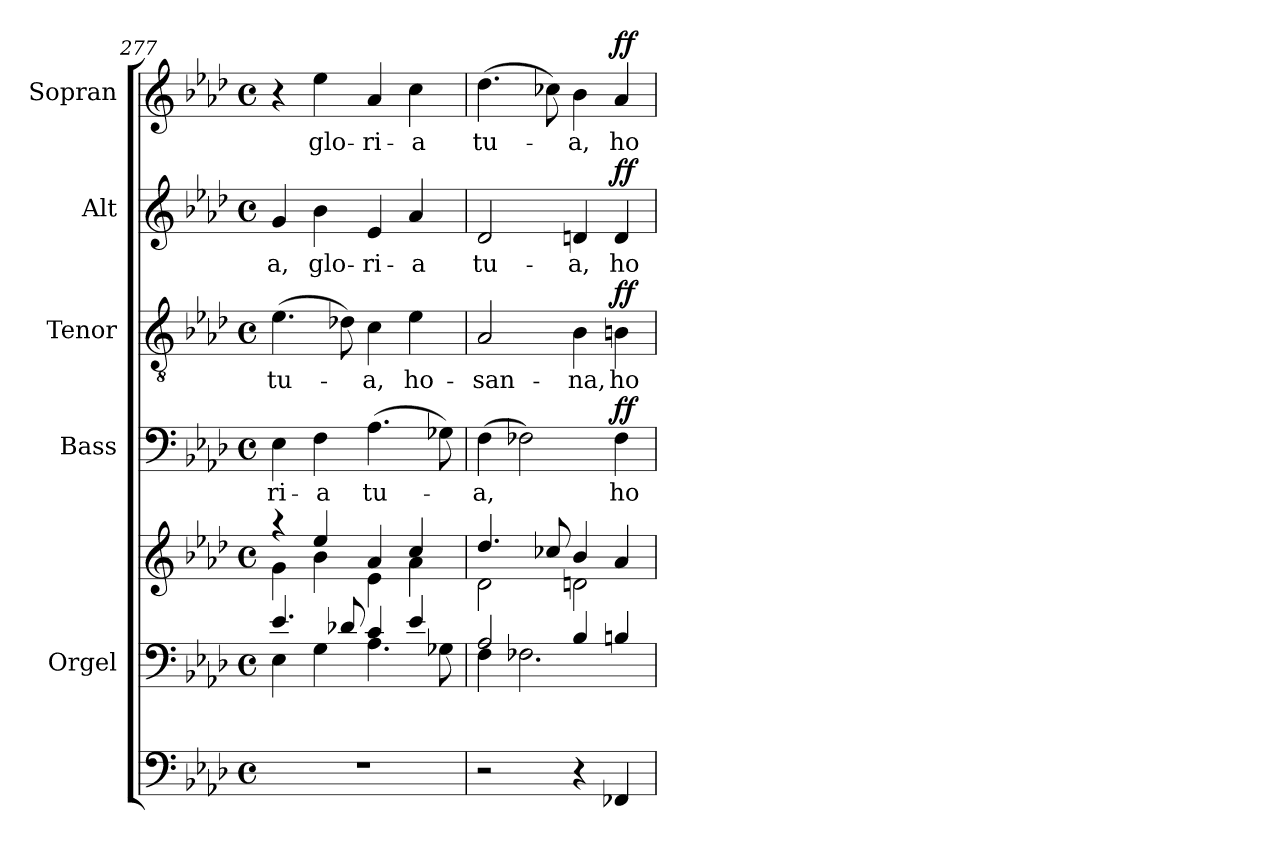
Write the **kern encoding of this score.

**kern	**kern	**kern	**kern	**text	**dynam	**kern	**text	**dynam	**kern	**text	**dynam	**kern	**text	**dynam
*part6	*part5	*part5	*part4	*part4	*part4	*part3	*part3	*part3	*part2	*part2	*part2	*part1	*part1	*part1
*staff7	*staff6	*staff5	*staff4	*staff4	*staff4	*staff3	*staff3	*staff3	*staff2	*staff2	*staff2	*staff1	*staff1	*staff1
*	*I"Orgel	*	*I"Bass	*	*	*I"Tenor	*	*	*I"Alt	*	*	*I"Sopran	*	*
*	*I'Org.	*	*I'B	*	*	*I'T	*	*	*I'A	*	*	*I'S	*	*
!!LO:PB:g=z
*clefF4	*clefF4	*clefG2	*clefF4	*	*	*clefGv2	*	*	*clefG2	*	*	*clefG2	*	*
*ITrd7c12	*	*	*	*	*	*	*	*	*	*	*	*	*	*
*k[b-e-a-d-]	*k[b-e-a-d-]	*k[b-e-a-d-]	*k[b-e-a-d-]	*	*	*k[b-e-a-d-]	*	*	*k[b-e-a-d-]	*	*	*k[b-e-a-d-]	*	*
*A-:	*A-:	*A-:	*A-:	*	*	*A-:	*	*	*A-:	*	*	*A-:	*	*
*M4/4	*M4/4	*M4/4	*M4/4	*	*	*M4/4	*	*	*M4/4	*	*	*M4/4	*	*
*met(c)	*met(c)	*met(c)	*met(c)	*	*	*met(c)	*	*	*met(c)	*	*	*met(c)	*	*
=277	=277	=277	=277	=277	=277	=277	=277	=277	=277	=277	=277	=277	=277	=277
*	*^	*^	*	*	*	*	*	*	*	*	*	*	*	*
!	!	!	!	!	!	!LO:LY:b	!	!	!LO:LY:b	!	!	!LO:LY:b	!	!	!	!
1r	4.e-/	4E-\	4raa	4g\	4E-\	-ri-	.	(>4.e-\	tu-	.	4g/	-a,	.	4r	.	.
!	!	!	!	!	!	!LO:LY:b	!	!	!	!	!	!LO:LY:b	!	!	!LO:LY:b	!
.	.	4G\	4ee-/	4b-\	4F\	-a	.	.	.	.	4b-\	glo-	.	4ee-\	glo-	.
.	8d-X/	.	.	.	.	.	.	8d-X\)	.	.	.	.	.	.	.	.
!	!	!	!	!	!	!LO:LY:b	!	!	!LO:LY:b	!	!	!LO:LY:b	!	!	!LO:LY:b	!
.	4c/	4.A-\	4a-/	4e-\	(>4.A-\	tu-	.	4c\	-a,	.	4e-/	-ri-	.	4a-/	-ri-	.
!	!	!	!	!	!	!	!	!	!LO:LY:b	!	!	!LO:LY:b	!	!	!LO:LY:b	!
.	4e-/	.	4cc/	4a-\	.	.	.	4e-\	ho-	.	4a-/	-a	.	4cc\	-a	.
.	.	8G-X\	.	.	8G-X\)	.	.	.	.	.	.	.	.	.	.	.
!!LO:LB:g=z
=278	=278	=278	=278	=278	=278	=278	=278	=278	=278	=278	=278	=278	=278	=278	=278	=278
!	!	!	!	!	!	!LO:LY:b	!	!	!LO:LY:b	!	!	!LO:LY:b	!	!	!LO:LY:b	!
2r	2A-/	4F\	4.dd-/	2d-\	(>4F\	-a,	.	2A-/	-san-	.	2d-/	tu-	.	(>4.dd-\	tu-	.
.	.	2.F-X\	.	.	2F-X\)	.	.	.	.	.	.	.	.	.	.	.
.	.	.	8cc-X/	.	.	.	.	.	.	.	.	.	.	8cc-X\)	.	.
!	!	!	!	!	!	!	!	!	!LO:LY:b	!	!	!LO:LY:b	!	!	!LO:LY:b	!
4r	4B-/	.	4b-/	2dn\	.	.	.	4B-\	-na,	.	4dn/	-a,	.	4b-\	-a,	.
!	!	!	!	!	!	!LO:LY:b	!LO:DY:a	!	!LO:LY:b	!LO:DY:a	!	!LO:LY:b	!LO:DY:a	!	!LO:LY:b	!LO:DY:a
4FFF-X/	4Bn/	.	4a-/	.	4F-\	ho-	ff	4Bn\	ho-	ff	4d/	ho-	ff	4a-/	ho-	ff
*	*v	*v	*	*	*	*	*	*	*	*	*	*	*	*	*	*
*	*	*v	*v	*	*	*	*	*	*	*	*	*	*	*	*
=	=	=	=	=	=	=	=	=	=	=	=	=	=	=
*-	*-	*-	*-	*-	*-	*-	*-	*-	*-	*-	*-	*-	*-	*-
